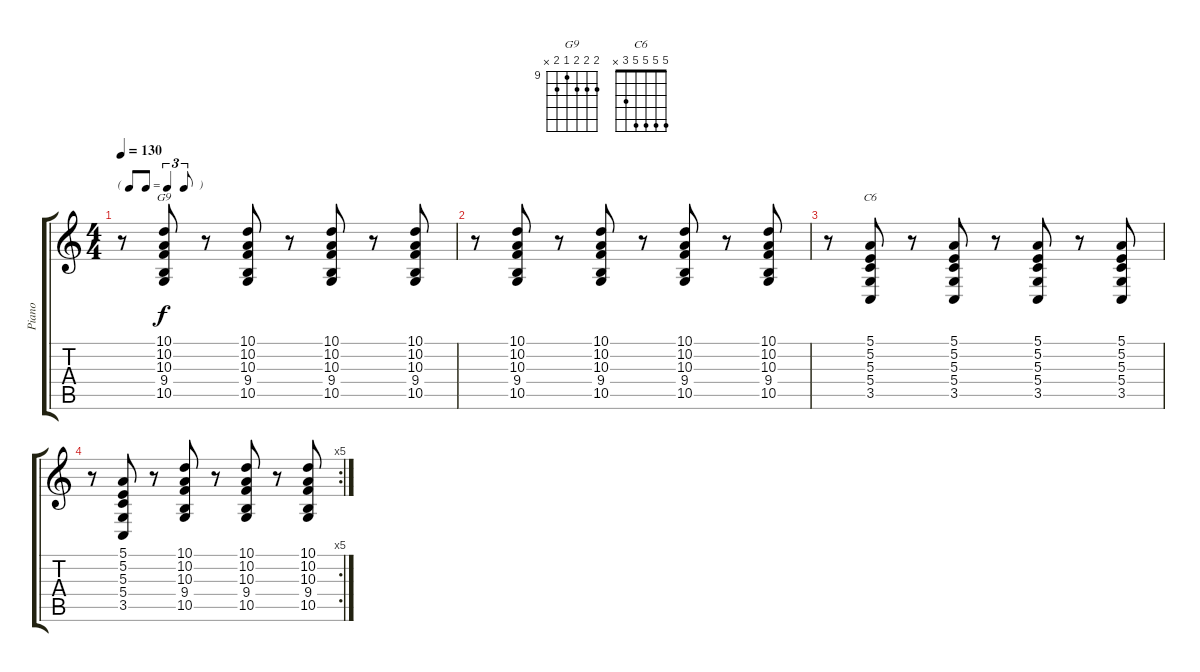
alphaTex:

\track ("Piano" "Piano") {instrument acousticgrandpiano}
\staff {score tabs}
\tuning (E4 B3 G3 D3 A2 E2) {hide}
\chord ("G9" 10 10 10 9 10 x) {firstfret 9}
\chord ("C6" 5 5 5 5 3 x)
\ts (4 4)
\tf triplet8th
\tempo 130
\clef g2
\ks c
r.8{dy f} (10.1 10.2 10.3 9.4 10.5).8{ch "G9"} r.8 (10.1 10.2 10.3 9.4 10.5).8 r.8 (10.1 10.2 10.3 9.4 10.5).8 r.8 (10.1 10.2 10.3 9.4 10.5).8 |
r.8 (10.1 10.2 10.3 9.4 10.5).8 r.8 (10.1 10.2 10.3 9.4 10.5).8 r.8 (10.1 10.2 10.3 9.4 10.5).8 r.8 (10.1 10.2 10.3 9.4 10.5).8 |
r.8 (5.1 5.2 5.3 5.4 3.5).8{ch "C6"} r.8 (5.1 5.2 5.3 5.4 3.5).8 r.8 (5.1 5.2 5.3 5.4 3.5).8 r.8 (5.1 5.2 5.3 5.4 3.5).8 |
\rc 5
r.8 (5.1 5.2 5.3 5.4 3.5).8 r.8 (10.1 10.2 10.3 9.4 10.5).8 r.8 (10.1 10.2 10.3 9.4 10.5).8 r.8 (10.1 10.2 10.3 9.4 10.5).8
